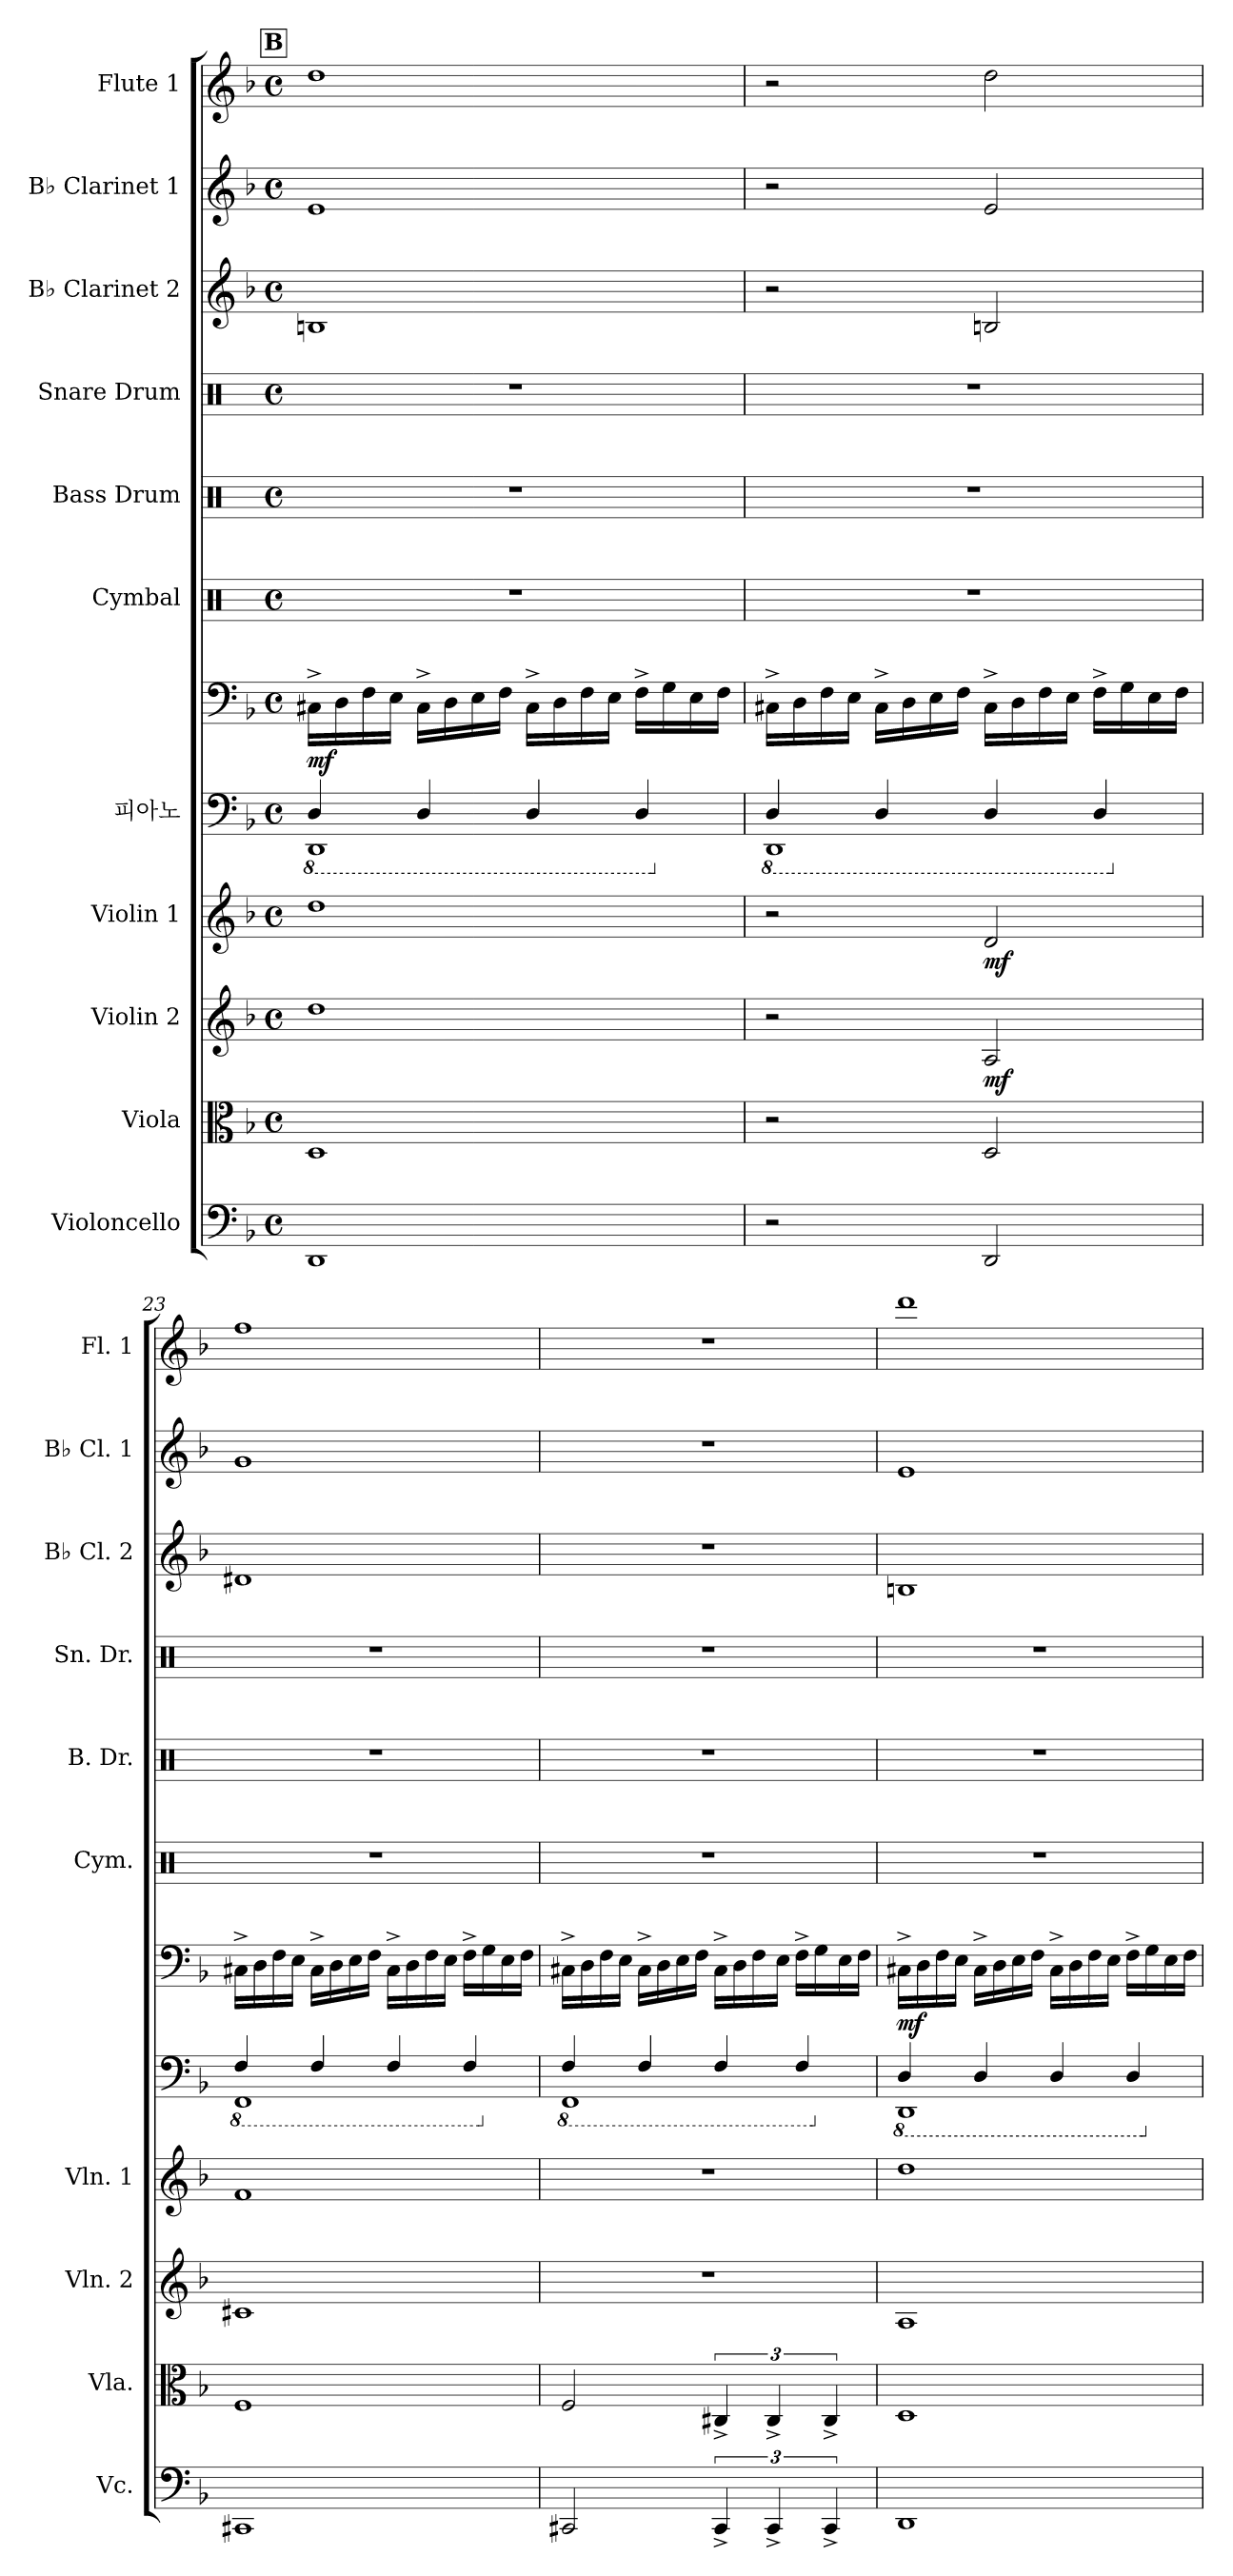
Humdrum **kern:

**kern	**kern	**kern	**dynam	**kern	**dynam	**kern	**kern	**dynam	**kern	**kern	**kern	**kern	**kern	**kern
*part11	*part10	*part9	*part9	*part8	*part8	*part7	*part7	*part7	*part6	*part5	*part4	*part3	*part2	*part1
*staff12	*staff11	*staff10	*staff10	*staff9	*staff9	*staff8	*staff7	*staff7/8	*staff6	*staff5	*staff4	*staff3	*staff2	*staff1
*I"Violoncello	*I"Viola	*I"Violin 2	*	*I"Violin 1	*	*I"피아노	*	*	*I"Cymbal	*I"Bass Drum	*I"Snare Drum	*I"B♭ Clarinet 2	*I"B♭ Clarinet 1	*I"Flute 1
*I'Vc.	*I'Vla.	*I'Vln. 2	*	*I'Vln. 1	*	*	*	*	*I'Cym.	*I'B. Dr.	*I'Sn. Dr.	*I'B♭ Cl. 2	*I'B♭ Cl. 1	*I'Fl. 1
*clefF4	*clefC3	*clefG2	*	*clefG2	*	*clefF4	*clefF4	*	*clefX	*clefX	*clefX	*clefG2	*clefG2	*clefG2
*	*	*	*	*	*	*	*	*	*	*	*	*ITrd1c2	*ITrd1c2	*
*k[b-]	*k[b-]	*k[b-]	*	*k[b-]	*	*k[b-]	*k[b-]	*	*k[]	*k[]	*k[]	*k[b-e-a-]	*k[b-e-a-]	*k[b-]
*M4/4	*M4/4	*M4/4	*	*M4/4	*	*M4/4	*M4/4	*	*M4/4	*M4/4	*M4/4	*M4/4	*M4/4	*M4/4
*met(c)	*met(c)	*met(c)	*	*met(c)	*	*met(c)	*met(c)	*	*met(c)	*met(c)	*met(c)	*met(c)	*met(c)	*met(c)
*	*	*	*	*	*	*8ba	*	*	*	*	*	*	*	*
!!LO:REH:place=s1:a:B:fs=14:t=B
=21	=21	=21	=21	=21	=21	=21	=21	=21	=21	=21	=21	=21	=21	=21
*	*	*	*	*	*	*^	*	*	*	*	*	*	*	*
!	!	!	!	!	!	!	!	!	!LO:DY:b	!	!	!	!	!	!
1DD	1D	1dd	.	1dd	.	4DD/	1DDD	16C#X^\LL	mf	1r	1r	1r	1An	1d	1dd
.	.	.	.	.	.	.	.	16D\	.	.	.	.	.	.	.
.	.	.	.	.	.	.	.	16F\	.	.	.	.	.	.	.
.	.	.	.	.	.	.	.	16E\JJ	.	.	.	.	.	.	.
.	.	.	.	.	.	4DD/	.	16C#^\LL	.	.	.	.	.	.	.
.	.	.	.	.	.	.	.	16D\	.	.	.	.	.	.	.
.	.	.	.	.	.	.	.	16E\	.	.	.	.	.	.	.
.	.	.	.	.	.	.	.	16F\JJ	.	.	.	.	.	.	.
.	.	.	.	.	.	4DD/	.	16C#^\LL	.	.	.	.	.	.	.
.	.	.	.	.	.	.	.	16D\	.	.	.	.	.	.	.
.	.	.	.	.	.	.	.	16F\	.	.	.	.	.	.	.
.	.	.	.	.	.	.	.	16E\JJ	.	.	.	.	.	.	.
.	.	.	.	.	.	4DD/	.	16F^\LL	.	.	.	.	.	.	.
.	.	.	.	.	.	.	.	16G\	.	.	.	.	.	.	.
.	.	.	.	.	.	.	.	16E\	.	.	.	.	.	.	.
.	.	.	.	.	.	.	.	16F\JJ	.	.	.	.	.	.	.
=22	=22	=22	=22	=22	=22	=22	=22	=22	=22	=22	=22	=22	=22	=22	=22
*	*	*	*	*	*	*X8ba	*	*	*	*	*	*	*	*	*
*	*	*	*	*	*	*8ba	*	*	*	*	*	*	*	*	*
2r	2r	2r	.	2r	.	4DD/	1DDD	16C#X^\LL	.	1r	1r	1r	2r	2r	2r
.	.	.	.	.	.	.	.	16D\	.	.	.	.	.	.	.
.	.	.	.	.	.	.	.	16F\	.	.	.	.	.	.	.
.	.	.	.	.	.	.	.	16E\JJ	.	.	.	.	.	.	.
.	.	.	.	.	.	4DD/	.	16C#^\LL	.	.	.	.	.	.	.
.	.	.	.	.	.	.	.	16D\	.	.	.	.	.	.	.
.	.	.	.	.	.	.	.	16E\	.	.	.	.	.	.	.
.	.	.	.	.	.	.	.	16F\JJ	.	.	.	.	.	.	.
!	!	!	!LO:DY:b	!	!LO:DY:b	!	!	!	!	!	!	!	!	!	!
2DD/	2D/	2A/	mf	2d/	mf	4DD/	.	16C#^\LL	.	.	.	.	2An/	2d/	2dd\
.	.	.	.	.	.	.	.	16D\	.	.	.	.	.	.	.
.	.	.	.	.	.	.	.	16F\	.	.	.	.	.	.	.
.	.	.	.	.	.	.	.	16E\JJ	.	.	.	.	.	.	.
.	.	.	.	.	.	4DD/	.	16F^\LL	.	.	.	.	.	.	.
.	.	.	.	.	.	.	.	16G\	.	.	.	.	.	.	.
.	.	.	.	.	.	.	.	16E\	.	.	.	.	.	.	.
.	.	.	.	.	.	.	.	16F\JJ	.	.	.	.	.	.	.
=23	=23	=23	=23	=23	=23	=23	=23	=23	=23	=23	=23	=23	=23	=23	=23
*	*	*	*	*	*	*X8ba	*	*	*	*	*	*	*	*	*
*	*	*	*	*	*	*8ba	*	*	*	*	*	*	*	*	*
1CC#X	1F	1c#X	.	1f	.	4FF/	1FFF	16C#X^\LL	.	1r	1r	1r	1c#X	1f	1ff
.	.	.	.	.	.	.	.	16D\	.	.	.	.	.	.	.
.	.	.	.	.	.	.	.	16F\	.	.	.	.	.	.	.
.	.	.	.	.	.	.	.	16E\JJ	.	.	.	.	.	.	.
.	.	.	.	.	.	4FF/	.	16C#^\LL	.	.	.	.	.	.	.
.	.	.	.	.	.	.	.	16D\	.	.	.	.	.	.	.
.	.	.	.	.	.	.	.	16E\	.	.	.	.	.	.	.
.	.	.	.	.	.	.	.	16F\JJ	.	.	.	.	.	.	.
.	.	.	.	.	.	4FF/	.	16C#^\LL	.	.	.	.	.	.	.
.	.	.	.	.	.	.	.	16D\	.	.	.	.	.	.	.
.	.	.	.	.	.	.	.	16F\	.	.	.	.	.	.	.
.	.	.	.	.	.	.	.	16E\JJ	.	.	.	.	.	.	.
.	.	.	.	.	.	4FF/	.	16F^\LL	.	.	.	.	.	.	.
.	.	.	.	.	.	.	.	16G\	.	.	.	.	.	.	.
.	.	.	.	.	.	.	.	16E\	.	.	.	.	.	.	.
.	.	.	.	.	.	.	.	16F\JJ	.	.	.	.	.	.	.
=24	=24	=24	=24	=24	=24	=24	=24	=24	=24	=24	=24	=24	=24	=24	=24
*	*	*	*	*	*	*X8ba	*	*	*	*	*	*	*	*	*
*	*	*	*	*	*	*8ba	*	*	*	*	*	*	*	*	*
2CC#X/	2F/	1r	.	1r	.	4FF/	1FFF	16C#X^\LL	.	1r	1r	1r	1r	1r	1r
.	.	.	.	.	.	.	.	16D\	.	.	.	.	.	.	.
.	.	.	.	.	.	.	.	16F\	.	.	.	.	.	.	.
.	.	.	.	.	.	.	.	16E\JJ	.	.	.	.	.	.	.
.	.	.	.	.	.	4FF/	.	16C#^\LL	.	.	.	.	.	.	.
.	.	.	.	.	.	.	.	16D\	.	.	.	.	.	.	.
.	.	.	.	.	.	.	.	16E\	.	.	.	.	.	.	.
.	.	.	.	.	.	.	.	16F\JJ	.	.	.	.	.	.	.
6CC#^/	6C#X^/	.	.	.	.	4FF/	.	16C#^\LL	.	.	.	.	.	.	.
.	.	.	.	.	.	.	.	16D\	.	.	.	.	.	.	.
.	.	.	.	.	.	.	.	16F\	.	.	.	.	.	.	.
6CC#^/	6C#^/	.	.	.	.	.	.	.	.	.	.	.	.	.	.
.	.	.	.	.	.	.	.	16E\JJ	.	.	.	.	.	.	.
.	.	.	.	.	.	4FF/	.	16F^\LL	.	.	.	.	.	.	.
.	.	.	.	.	.	.	.	16G\	.	.	.	.	.	.	.
6CC#^/	6C#^/	.	.	.	.	.	.	.	.	.	.	.	.	.	.
.	.	.	.	.	.	.	.	16E\	.	.	.	.	.	.	.
.	.	.	.	.	.	.	.	16F\JJ	.	.	.	.	.	.	.
!!LO:LB:g=z
=25	=25	=25	=25	=25	=25	=25	=25	=25	=25	=25	=25	=25	=25	=25	=25
*	*	*	*	*	*	*X8ba	*	*	*	*	*	*	*	*	*
*	*	*	*	*	*	*8ba	*	*	*	*	*	*	*	*	*
!	!	!	!	!	!	!	!	!	!LO:DY:b	!	!	!	!	!	!
1DD	1D	1A	.	1dd	.	4DD/	1DDD	16C#X^\LL	mf	1r	1r	1r	1An	1d	1ddd
.	.	.	.	.	.	.	.	16D\	.	.	.	.	.	.	.
.	.	.	.	.	.	.	.	16F\	.	.	.	.	.	.	.
.	.	.	.	.	.	.	.	16E\JJ	.	.	.	.	.	.	.
.	.	.	.	.	.	4DD/	.	16C#^\LL	.	.	.	.	.	.	.
.	.	.	.	.	.	.	.	16D\	.	.	.	.	.	.	.
.	.	.	.	.	.	.	.	16E\	.	.	.	.	.	.	.
.	.	.	.	.	.	.	.	16F\JJ	.	.	.	.	.	.	.
.	.	.	.	.	.	4DD/	.	16C#^\LL	.	.	.	.	.	.	.
.	.	.	.	.	.	.	.	16D\	.	.	.	.	.	.	.
.	.	.	.	.	.	.	.	16F\	.	.	.	.	.	.	.
.	.	.	.	.	.	.	.	16E\JJ	.	.	.	.	.	.	.
.	.	.	.	.	.	4DD/	.	16F^\LL	.	.	.	.	.	.	.
.	.	.	.	.	.	.	.	16G\	.	.	.	.	.	.	.
.	.	.	.	.	.	.	.	16E\	.	.	.	.	.	.	.
.	.	.	.	.	.	.	.	16F\JJ	.	.	.	.	.	.	.
*	*	*	*	*	*	*v	*v	*	*	*	*	*	*	*	*
*	*	*	*	*	*	*X8ba	*	*	*	*	*	*	*	*
=	=	=	=	=	=	=	=	=	=	=	=	=	=	=
*-	*-	*-	*-	*-	*-	*-	*-	*-	*-	*-	*-	*-	*-	*-
